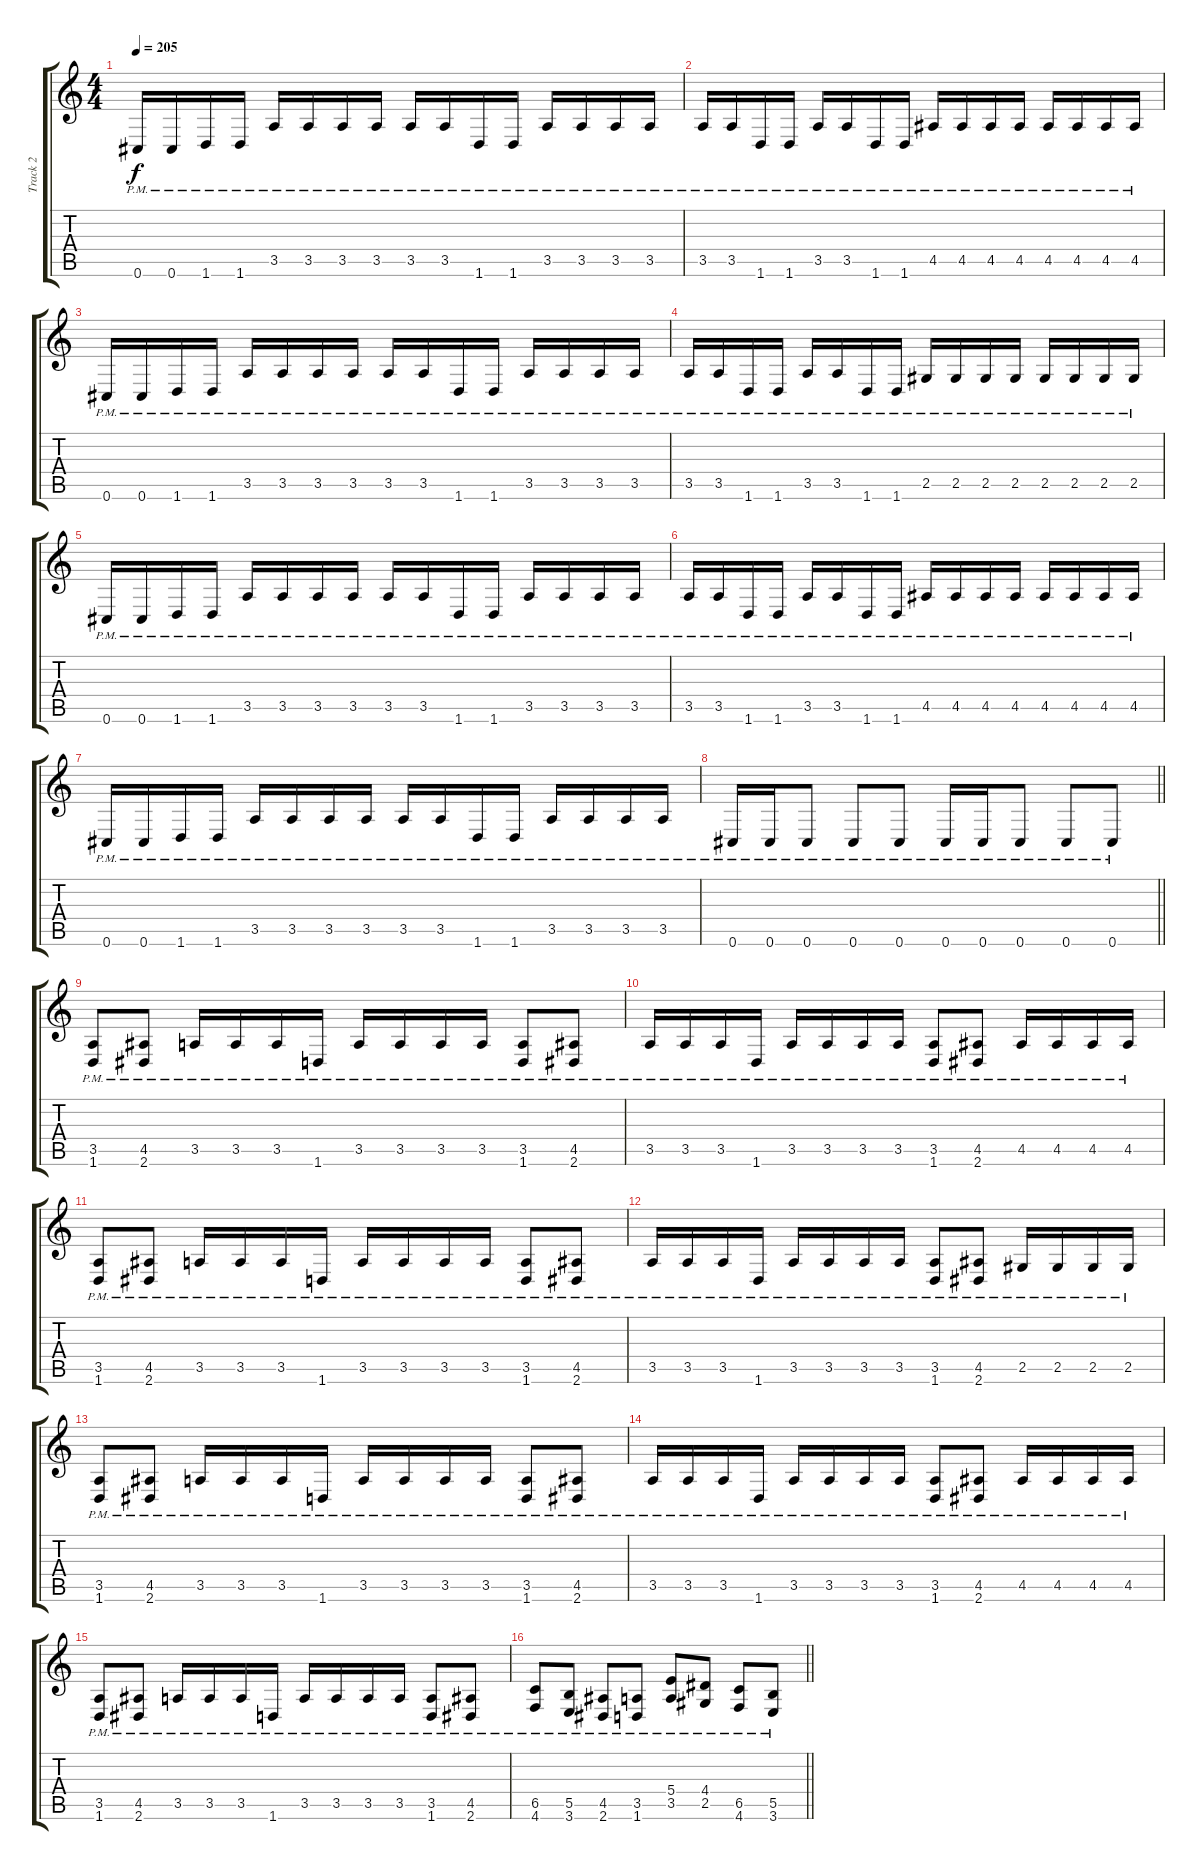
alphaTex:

\track ("Track 2" "Track 2") {instrument distortionguitar}
\staff {score tabs}
\tuning (Db4 Ab3 E3 B2 Gb2 Db2) {hide}
\ts (4 4)
\section ("" "")
\tempo 205
\clef g2
\ks c
0.6{pm}.16{dy f} 0.6{pm}.16 1.6{pm}.16 1.6{pm}.16 3.5{pm}.16 3.5{pm}.16 3.5{pm}.16 3.5{pm}.16 3.5{pm}.16 3.5{pm}.16 1.6{pm}.16 1.6{pm}.16 3.5{pm}.16 3.5{pm}.16 3.5{pm}.16 3.5{pm}.16 |
3.5{pm}.16 3.5{pm}.16 1.6{pm}.16 1.6{pm}.16 3.5{pm}.16 3.5{pm}.16 1.6{pm}.16 1.6{pm}.16 4.5{pm}.16 4.5{pm}.16 4.5{pm}.16 4.5{pm}.16 4.5{pm}.16 4.5{pm}.16 4.5{pm}.16 4.5{pm}.16 |
0.6{pm}.16 0.6{pm}.16 1.6{pm}.16 1.6{pm}.16 3.5{pm}.16 3.5{pm}.16 3.5{pm}.16 3.5{pm}.16 3.5{pm}.16 3.5{pm}.16 1.6{pm}.16 1.6{pm}.16 3.5{pm}.16 3.5{pm}.16 3.5{pm}.16 3.5{pm}.16 |
3.5{pm}.16 3.5{pm}.16 1.6{pm}.16 1.6{pm}.16 3.5{pm}.16 3.5{pm}.16 1.6{pm}.16 1.6{pm}.16 2.5{pm}.16 2.5{pm}.16 2.5{pm}.16 2.5{pm}.16 2.5{pm}.16 2.5{pm}.16 2.5{pm}.16 2.5{pm}.16 |
0.6{pm}.16 0.6{pm}.16 1.6{pm}.16 1.6{pm}.16 3.5{pm}.16 3.5{pm}.16 3.5{pm}.16 3.5{pm}.16 3.5{pm}.16 3.5{pm}.16 1.6{pm}.16 1.6{pm}.16 3.5{pm}.16 3.5{pm}.16 3.5{pm}.16 3.5{pm}.16 |
3.5{pm}.16 3.5{pm}.16 1.6{pm}.16 1.6{pm}.16 3.5{pm}.16 3.5{pm}.16 1.6{pm}.16 1.6{pm}.16 4.5{pm}.16 4.5{pm}.16 4.5{pm}.16 4.5{pm}.16 4.5{pm}.16 4.5{pm}.16 4.5{pm}.16 4.5{pm}.16 |
0.6{pm}.16 0.6{pm}.16 1.6{pm}.16 1.6{pm}.16 3.5{pm}.16 3.5{pm}.16 3.5{pm}.16 3.5{pm}.16 3.5{pm}.16 3.5{pm}.16 1.6{pm}.16 1.6{pm}.16 3.5{pm}.16 3.5{pm}.16 3.5{pm}.16 3.5{pm}.16 |
\barLineRight lightlight
0.6{pm}.16 0.6{pm}.16 0.6{pm}.8 0.6{pm}.8 0.6{pm}.8 0.6{pm}.16 0.6{pm}.16 0.6{pm}.8 0.6{pm}.8 0.6{pm}.8 |
\section ("" "")
(3.5{pm} 1.6{pm}).8 (4.5{pm} 2.6{pm}).8 3.5{pm}.16 3.5{pm}.16 3.5{pm}.16 1.6{pm}.16 3.5{pm}.16 3.5{pm}.16 3.5{pm}.16 3.5{pm}.16 (3.5{pm} 1.6{pm}).8 (4.5{pm} 2.6{pm}).8 |
3.5{pm}.16 3.5{pm}.16 3.5{pm}.16 1.6{pm}.16 3.5{pm}.16 3.5{pm}.16 3.5{pm}.16 3.5{pm}.16 (3.5{pm} 1.6{pm}).8 (4.5{pm} 2.6{pm}).8 4.5{pm}.16 4.5{pm}.16 4.5{pm}.16 4.5{pm}.16 |
(3.5{pm} 1.6{pm}).8 (4.5{pm} 2.6{pm}).8 3.5{pm}.16 3.5{pm}.16 3.5{pm}.16 1.6{pm}.16 3.5{pm}.16 3.5{pm}.16 3.5{pm}.16 3.5{pm}.16 (3.5{pm} 1.6{pm}).8 (4.5{pm} 2.6{pm}).8 |
3.5{pm}.16 3.5{pm}.16 3.5{pm}.16 1.6{pm}.16 3.5{pm}.16 3.5{pm}.16 3.5{pm}.16 3.5{pm}.16 (3.5{pm} 1.6{pm}).8 (4.5{pm} 2.6{pm}).8 2.5{pm}.16 2.5{pm}.16 2.5{pm}.16 2.5{pm}.16 |
(3.5{pm} 1.6{pm}).8 (4.5{pm} 2.6{pm}).8 3.5{pm}.16 3.5{pm}.16 3.5{pm}.16 1.6{pm}.16 3.5{pm}.16 3.5{pm}.16 3.5{pm}.16 3.5{pm}.16 (3.5{pm} 1.6{pm}).8 (4.5{pm} 2.6{pm}).8 |
3.5{pm}.16 3.5{pm}.16 3.5{pm}.16 1.6{pm}.16 3.5{pm}.16 3.5{pm}.16 3.5{pm}.16 3.5{pm}.16 (3.5{pm} 1.6{pm}).8 (4.5{pm} 2.6{pm}).8 4.5{pm}.16 4.5{pm}.16 4.5{pm}.16 4.5{pm}.16 |
(3.5{pm} 1.6{pm}).8 (4.5{pm} 2.6{pm}).8 3.5{pm}.16 3.5{pm}.16 3.5{pm}.16 1.6{pm}.16 3.5{pm}.16 3.5{pm}.16 3.5{pm}.16 3.5{pm}.16 (3.5{pm} 1.6{pm}).8 (4.5{pm} 2.6{pm}).8 |
\barLineRight lightlight
(6.5{pm} 4.6{pm}).8 (5.5{pm} 3.6{pm}).8 (4.5{pm} 2.6{pm}).8 (3.5{pm} 1.6{pm}).8 (5.4{pm} 3.5{pm}).8 (4.4{pm} 2.5{pm}).8 (6.5{pm} 4.6{pm}).8 (5.5{pm} 3.6{pm}).8
